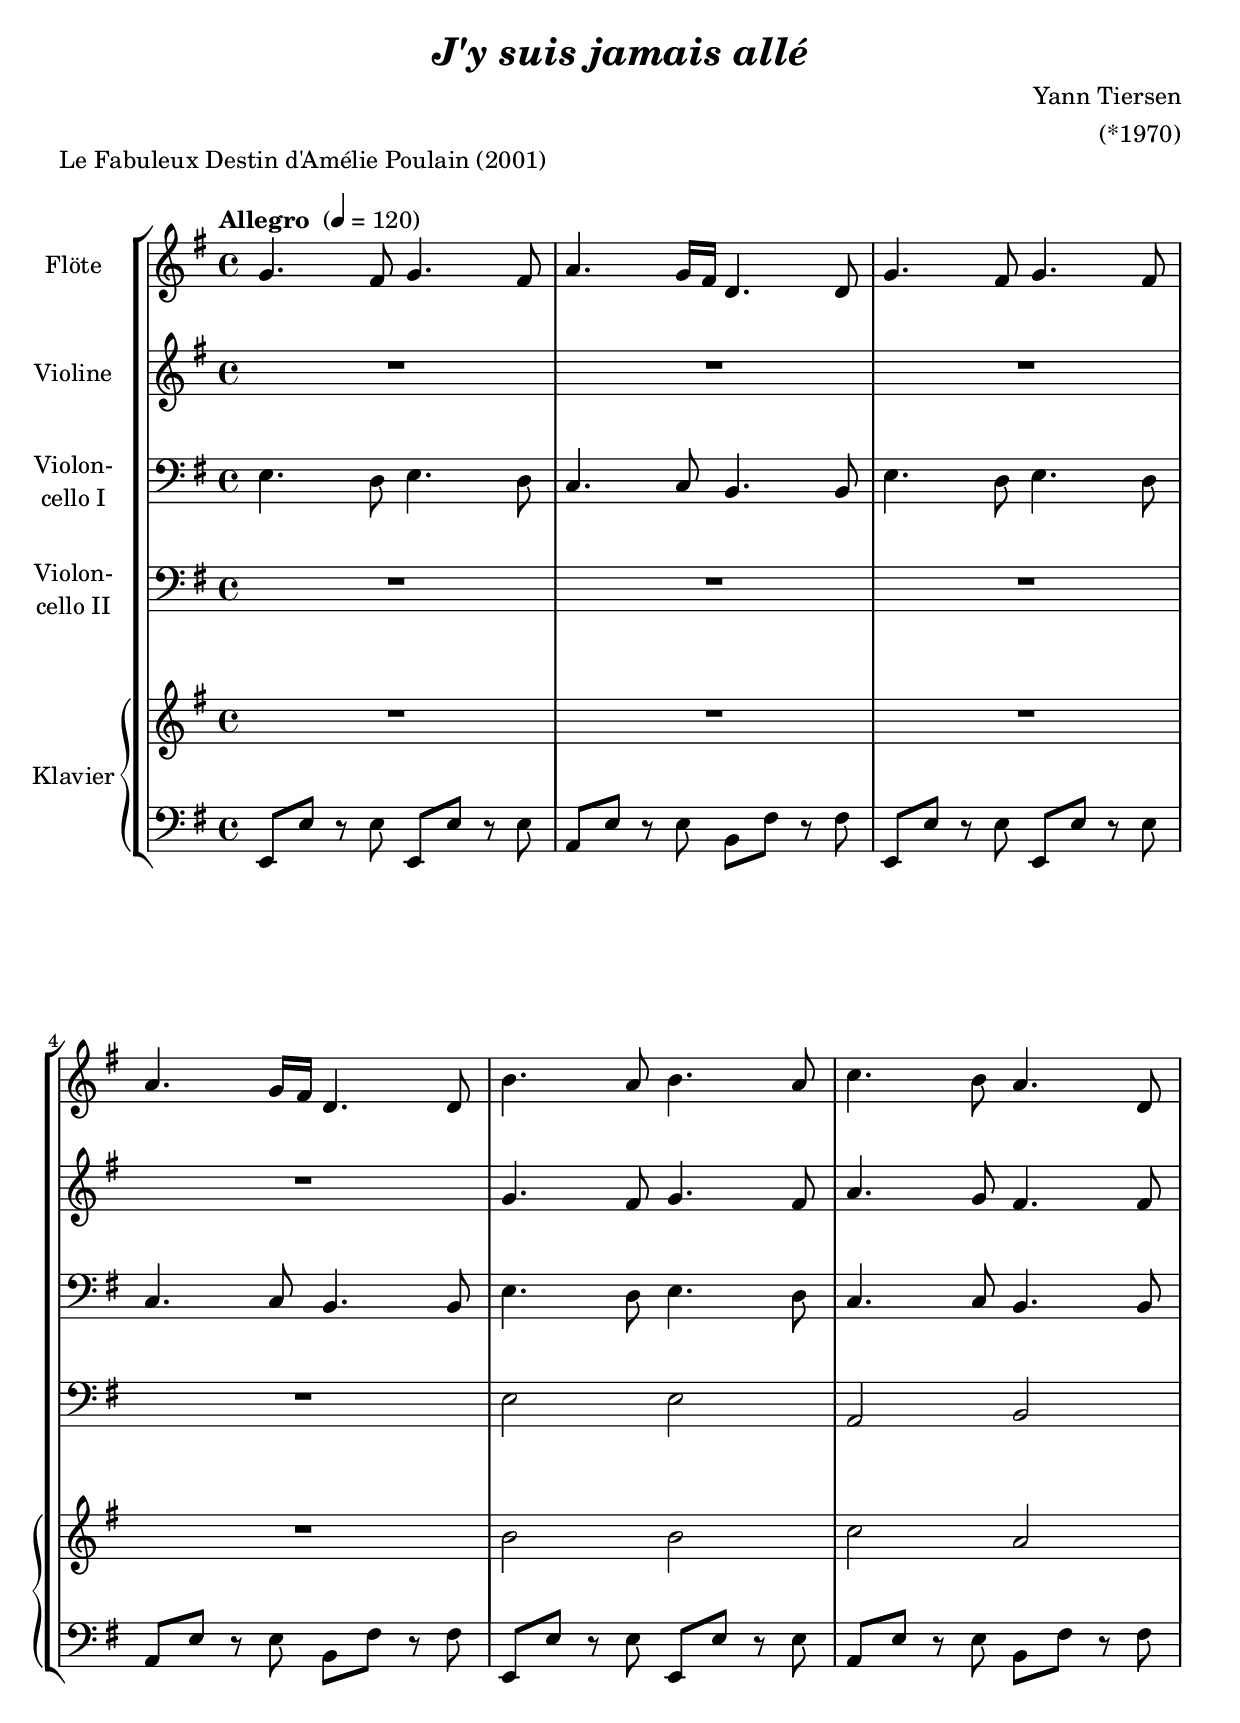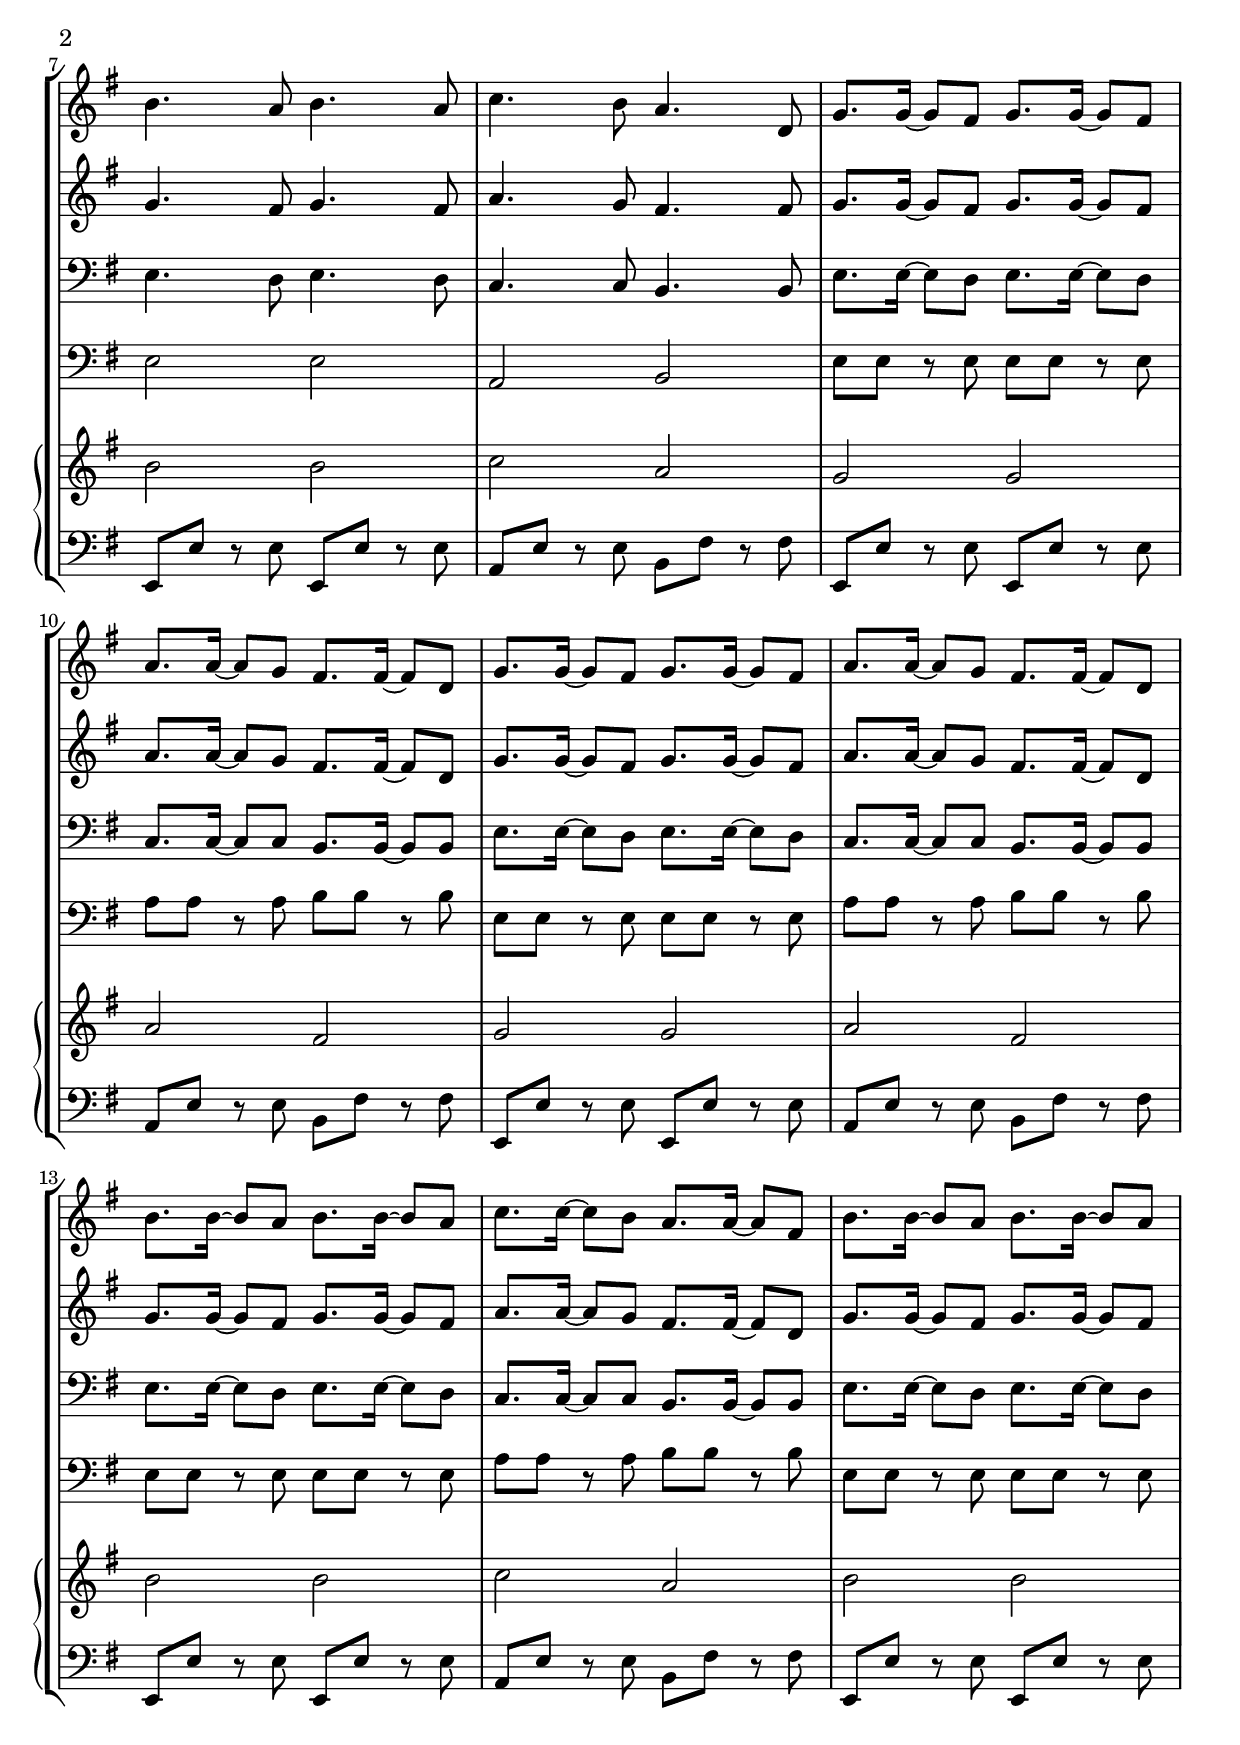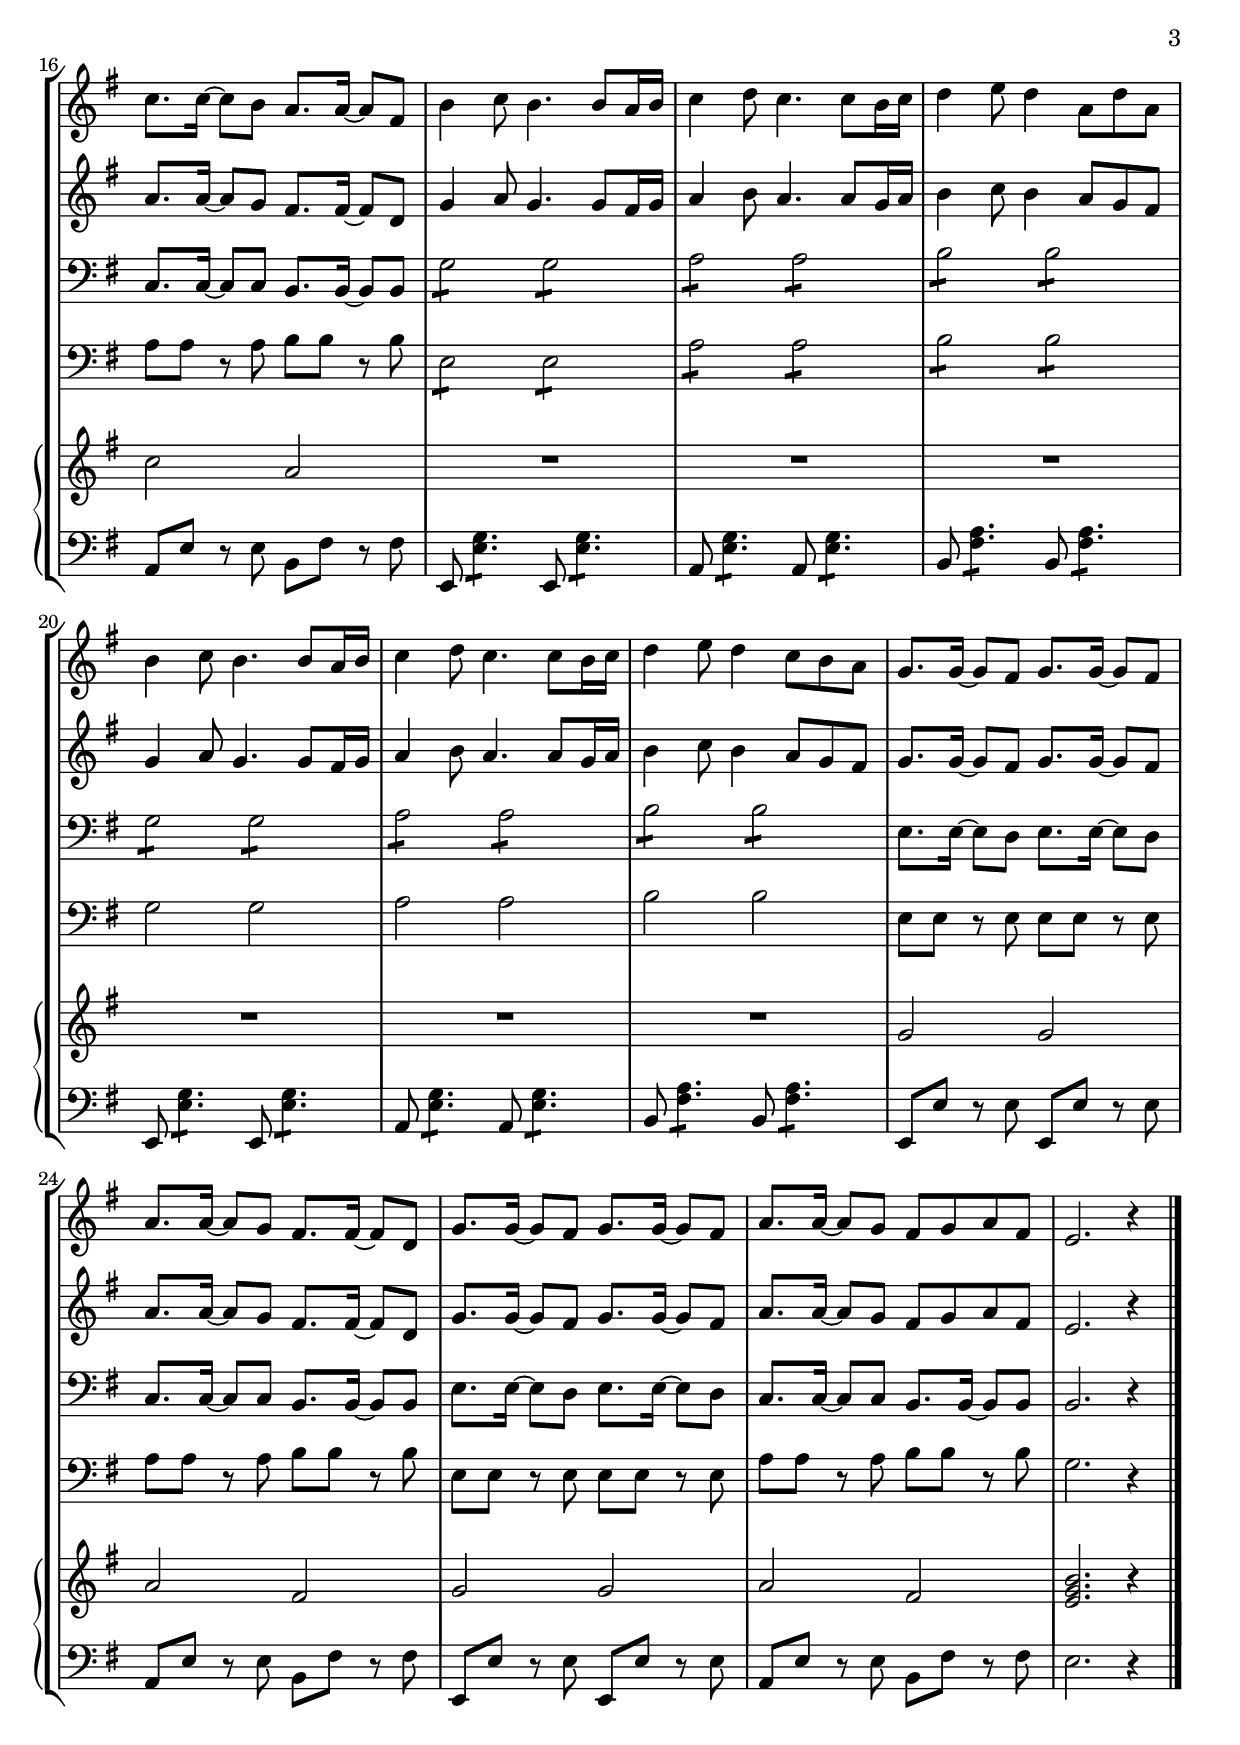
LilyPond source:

\version "2.18.2"
\include "deutsch.ly"
  
#(set-global-staff-size 21)

\header {
  title     = \markup \bold \italic "J'y suis jamais allé"
  composer  = "Yann Tiersen"
  arranger  = "(*1970)"
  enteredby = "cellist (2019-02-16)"
  piece     = "Le Fabuleux Destin d'Amélie Poulain (2001)"
}

voiceconsts = {
  \key g \major
  \time 4/4
  \clef "treble"
%  \numericTimeSignature
  \compressFullBarRests
  % Set default beaming for all staves
  \set Timing.beamExceptions = #'()
  \set Timing.baseMoment     = #(ly:make-moment 1 4)
  \set Timing.beatStructure  = #'(1 1 1 1)
  \tempo "Allegro " 4=120
}

micl = "clarinet"
mifl = "flute"
miob = "oboe"
mifh = "french horn"
misx = "tenor sax"
mist = "string ensemble 1"
miba = "cello"
mikl = "harpsichord"

va = \relative c'' {
  \voiceconsts

  g4. fis8 g4. fis8
  a4. g16 fis d4. d8
  g4. fis8 g4. fis8
  a4. g16 fis d4. d8
  h'4. a8 h4. a8
  c4. h8 a4. d,8

  h'4. a8 h4. a8
  c4. h8 a4. d,8
  g8. g16~ g8 fis g8. g16~ g8 fis
  a8. a16~ a8 g fis8. fis16~ fis8 d
  g8. g16~ g8 fis g8. g16~ g8 fis

  a8. a16~ a8 g fis8. fis16~ fis8 d
  h'8. h16~ h8 a h8. h16~ h8 a
  c8. c16~ c8 h a8. a16~ a8 fis
  h8. h16~ h8 a h8. h16~ h8 a

  c8. c16~ c8 h a8. a16~ a8 fis
  h4 c8 h4. h8 a16 h
  c4 d8 c4. c8 h16 c
  d4 e8 d4 a8[ d a]
  h4 c8 h4. h8 a16 h
  c4 d8 c4. c8 h16 c

  d4 e8 d4 c8[ h a]
  g8. g16~ g8 fis g8. g16~ g8 fis
  a8. a16~ a8 g fis8. fis16~ fis8 d
  g8. g16~ g8 fis g8. g16~ g8 fis
  a8. a16~ a8 g fis[ g a fis]

  e2. r4 \bar "|."
}

vb = \relative c'' {
  \voiceconsts

  R1*4
  g4. fis8 g4. fis8
  a4. g8 fis4. fis8
  g4. fis8 g4. fis8
  a4. g8 fis4. fis8
  g8. g16~ g8 fis g8. g16~ g8 fis

  a8. a16~ a8 g fis8. fis16~ fis8 d
  g8. g16~ g8 fis g8. g16~ g8 fis
  a8. a16~ a8 g fis8. fis16~ fis8 d
  g8. g16~ g8 fis g8. g16~ g8 fis
  
  a8. a16~ a8 g fis8. fis16~ fis8 d
  g8. g16~ g8 fis g8. g16~ g8 fis
  a8. a16~ a8 g fis8. fis16~ fis8 d
  g4 a8 g4. g8 fis16 g
  a4 h8 a4. a8 g16 a

  h4 c8 h4 a8[ g fis]
  g4 a8 g4. g8 fis16 g
  a4 h8 a4. a8 g16 a
  h4 c8 h4 a8[ g fis]
  g8. g16~ g8 fis g8. g16~ g8 fis

  a8. a16~ a8 g fis8. fis16~ fis8 d
  g8. g16~ g8 fis g8. g16~ g8 fis
  a8. a16~ a8 g fis[ g a fis]
  e2. r4 \bar "|."
}

vc = \relative c {
  \voiceconsts
  \clef "bass"

  e4. d8 e4. d8
  c4. c8 h4. h8
  e4. d8 e4. d8
  c4. c8 h4. h8
  e4. d8 e4. d8
  c4. c8 h4. h8
  e4. d8 e4. d8
  
  c4. c8 h4. h8
  e8. e16~ e8 d e8. e16~ e8 d
  c8. c16~ c8 c h8. h16~ h8 h
  e8. e16~ e8 d e8. e16~ e8 d
  c8. c16~ c8 c h8. h16~ h8 h
  
  e8. e16~ e8 d e8. e16~ e8 d
  c8. c16~ c8 c h8. h16~ h8 h
  e8. e16~ e8 d e8. e16~ e8 d
  c8. c16~ c8 c h8. h16~ h8 h
  \repeat tremolo 4 g' \repeat tremolo 4 g
  \repeat tremolo 4 a \repeat tremolo 4 a
  \repeat tremolo 4 h \repeat tremolo 4 h
  \repeat tremolo 4 g \repeat tremolo 4 g
  \repeat tremolo 4 a \repeat tremolo 4 a
  \repeat tremolo 4 h \repeat tremolo 4 h
  
  
  e,8. e16~ e8 d e8. e16~ e8 d
  c8. c16~ c8 c h8. h16~ h8 h  
  e8. e16~ e8 d e8. e16~ e8 d
  c8. c16~ c8 c h8. h16~ h8 h
  h2. r4 \bar "|."
}

vd = \relative c {
  \voiceconsts
  \clef "bass"

  R1*4
  e2 e
  a, h
  e e
  a, h
  e8 e r e e e r e
  a a r a h h r h
  e, e r e e e r e

  a a r a h h r h
  e, e r e e e r e
  a a r a h h r h
  e, e r e e e r e
  a a r a h h r h

  \repeat tremolo 4 e, \repeat tremolo 4 e
  \repeat tremolo 4 a \repeat tremolo 4 a
  \repeat tremolo 4 h \repeat tremolo 4 h
  g2 g
  a a
  h h
  e,8 e r e e e r e
  
  a a r a h h r h
  e, e r e e e r e
  a a r a h h r h
  g2. r4 \bar "|."
}

ve = \relative c'' {
  \voiceconsts

  R1*4
  h2 h

  c a
  h h
  c a
  g g
  a fis

  g g
  a fis
  h h
  c a
  h h
  c a

  R1*6
  g2 g
  a fis
  g g

  a fis
  <e g h>2. r4 \bar "|."
}

vf = \relative c, {
  \voiceconsts
  \clef "bass"

  e8 e' r e e, e' r e
  a, e' r e h fis' r fis
  e, e' r e e, e' r e
  a, e' r e h fis' r fis
  e, e' r e e, e' r e
  
  a, e' r e h fis' r fis
  e, e' r e e, e' r e
  a, e' r e h fis' r fis
  e, e' r e e, e' r e
  a, e' r e h fis' r fis
  
  e, e' r e e, e' r e
  a, e' r e h fis' r fis
  e, e' r e e, e' r e
  a, e' r e h fis' r fis
  e, e' r e e, e' r e
  
  a, e' r e h fis' r fis
  e, \repeat tremolo 3 <e' g> e, \repeat tremolo 3 <e' g>
  a, \repeat tremolo 3 <e' g> a, \repeat tremolo 3 <e' g>
  h \repeat tremolo 3 <fis' a> h, \repeat tremolo 3 <fis' a>
  e, \repeat tremolo 3 <e' g> e, \repeat tremolo 3 <e' g>

  a, \repeat tremolo 3 <e' g> a, \repeat tremolo 3 <e' g>
  h \repeat tremolo 3 <fis' a> h, \repeat tremolo 3 <fis' a>
  e, e' r e e, e' r e
  a, e' r e h fis' r fis
  e, e' r e e, e' r e
  
  a, e' r e h fis' r fis
  e2. r4 \bar "|."
}


music = \new StaffGroup <<
      \new Staff {
	\set Staff.midiInstrument = \mifl
	\set Staff.instrumentName = \markup \center-column { "Flöte" }
	\transpose g g { \va }
      }

      \new Staff {
	\set Staff.midiInstrument = \mist
	\set Staff.instrumentName = \markup \center-column { "Violine" }
	\transpose g g { \vb }
      }

      \new Staff {
	\set Staff.midiInstrument = \miba
	\set Staff.instrumentName = \markup \center-column { "Violon-" "cello I" }
	\transpose g g { \vc }
      }

      \new Staff {
	\set Staff.midiInstrument = \miba
	\set Staff.instrumentName = \markup \center-column { "Violon-" "cello II" }
	\transpose g g { \vd }
      }

      \new PianoStaff <<
        \set PianoStaff.instrumentName = \markup \center-column { "Klavier" }
        \set PianoStaff.midiInstrument = \mikl
        \new Staff {
          \transpose g g { \ve }
        }
	
        \new Staff {
          \transpose g g { \vf }
        }
        >>

>>

\book {
  \score {
    \music
    \layout {}
  }

  \score {
    \unfoldRepeats \music

    \midi {
      \context {
        \Score
      }
    }
  }
}
